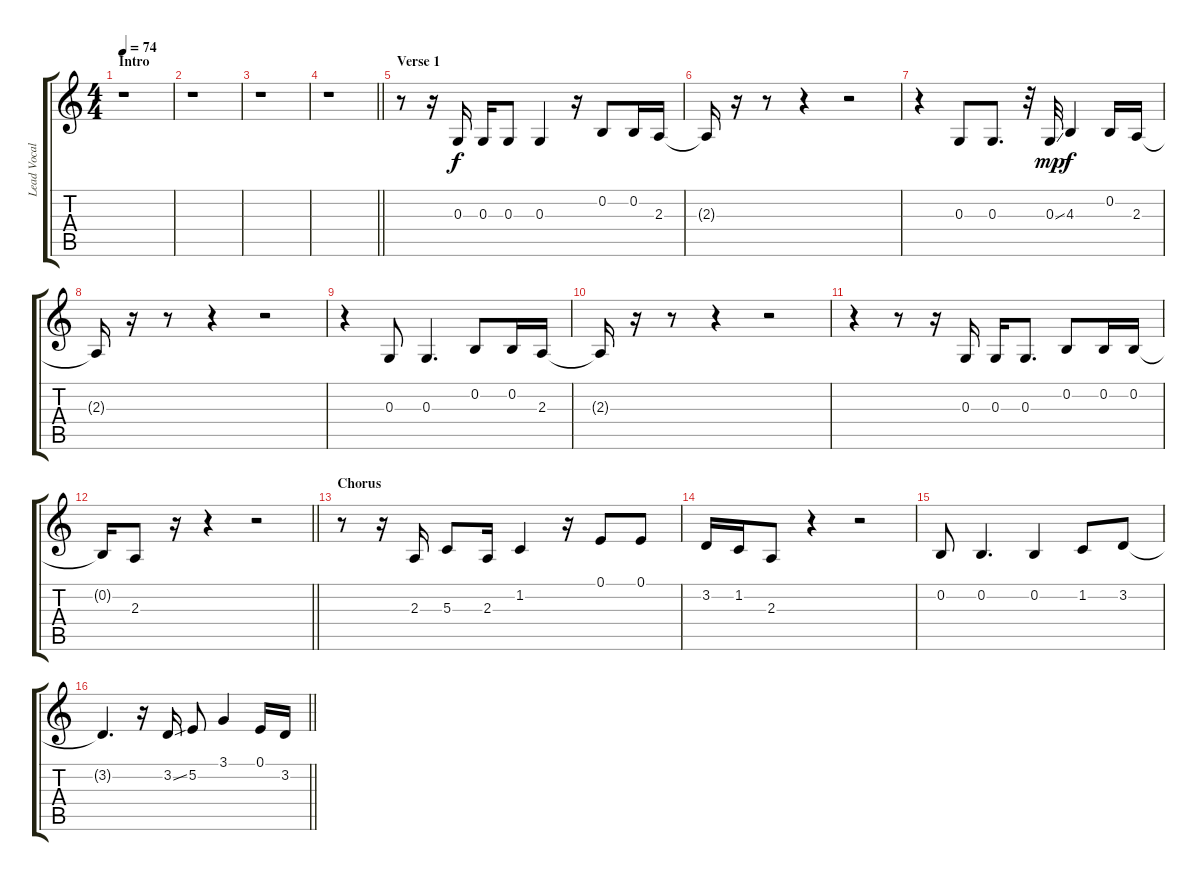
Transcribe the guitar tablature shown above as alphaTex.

\track ("Lead Vocals" "Lead Vocal") {instrument lead6voice}
\staff {score tabs}
\tuning (E4 B3 G3 D3 A2 E2) {hide}
\ts (4 4)
\section ("" "Intro")
\tempo 74
\clef g2
\ks c
r.1{dy f instrument lead6voice} |
r.1 |
r.1 |
\barLineRight lightlight
r.1 |
\section ("" "Verse 1")
r.8 r.16 0.3.16 0.3.16 0.3.8 0.3.4 r.16 0.2.8 0.2.16 2.3.16 |
2.3{t}.16 r.16 r.8 r.4 r.2 |
r.4 0.3.8 0.3.8{d} r.32 0.3{ss}.32{dy mp} 4.3.4{dy f} 0.2.16 2.3.16 |
2.3{t}.16 r.16 r.8 r.4 r.2 |
r.4 0.3.8 0.3.4{d} 0.2.8 0.2.16 2.3.16 |
2.3{t}.16 r.16 r.8 r.4 r.2 |
r.4 r.8 r.16 0.3.16 0.3.16 0.3.8{d} 0.2.8 0.2.16 0.2.16 |
\barLineRight lightlight
0.2{t}.16 2.3.8 r.16 r.4 r.2 |
\section ("" "Chorus")
r.8 r.16 2.3.16 5.3.8 2.3.16 1.2.4 r.16 0.1.8 0.1.8 |
3.2.16 1.2.16 2.3.8 r.4 r.2 |
0.2.8 0.2.4{d} 0.2.4 1.2.8 3.2.8 |
\barLineRight lightlight
3.2{t}.4{d} r.16 3.2{ss}.16 5.2.8 3.1.4 0.1.16 3.2.16
